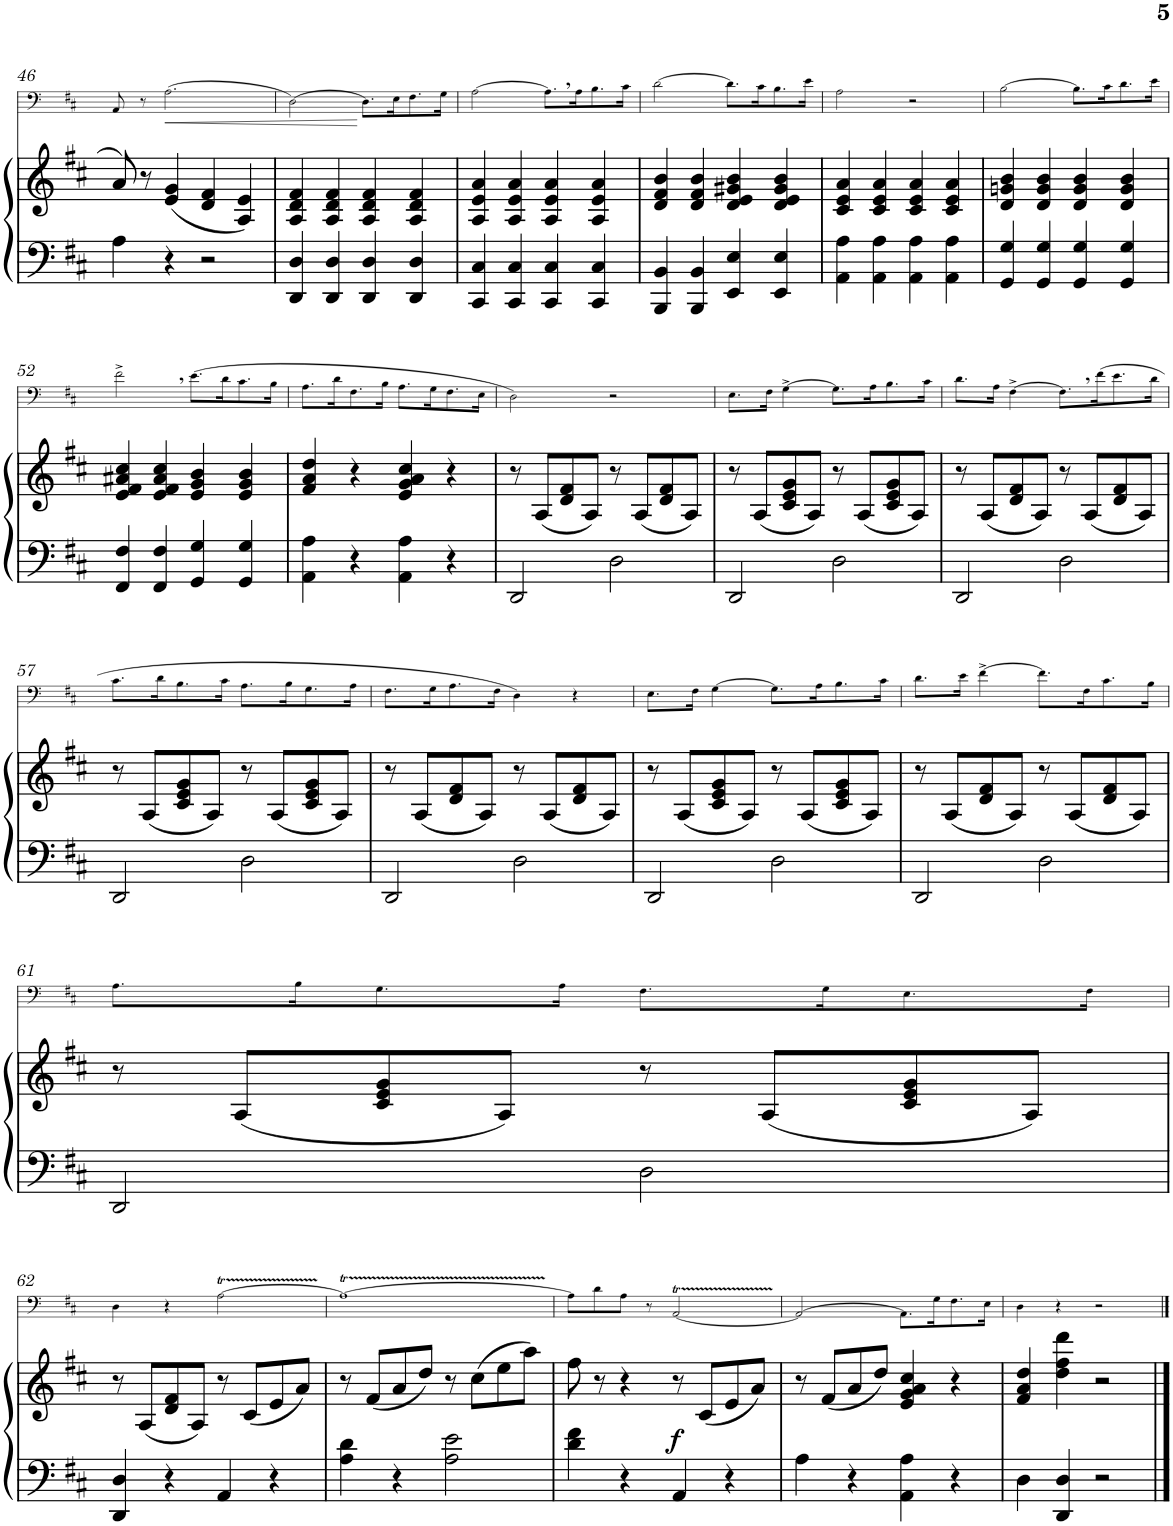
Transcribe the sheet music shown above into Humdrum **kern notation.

**kern	**kern	**dynam	**kern	**dynam
*part2	*part2	*part2	*part1	*part1
*staff3	*staff2	*staff2/3	*staff1	*staff1
*I"Piano	*	*	*I"Trombone	*
*I'Pno	*	*	*I'Trb	*
!!LO:PB:g=z
*clefF4	*clefG2	*	*clefF4	*
*k[f#c#]	*k[f#c#]	*	*k[f#c#]	*
*M4/4	*M4/4	*	*M4/4	*
*met(c)	*met(c)	*	*met(c)	*
=46	=46	=46	=46	=46
4A\	8a/	.	8AA/	.
.	8r	.	8r	.
!	!	!	!	!LO:HP:b
4r	(4e/ 4g/	.	(2.A\	<
2r	4d/ 4f#/	.	.	.
.	4A/ 4e/)	.	.	.
=47	=47	=47	=47	=47
4DD/ 4D/	4A/ 4d/ 4f#/	.	[>2D\)	.
4DD/ 4D/	4A/ 4d/ 4f#/	.	.	.
4DD/ 4D/	4A/ 4d/ 4f#/	.	8.D\L]	[
.	.	.	16E\K	.
4DD/ 4D/	4A/ 4d/ 4f#/	.	8.F#\	.
.	.	.	16G\Jk	.
=48	=48	=48	=48	=48
4CC#/ 4C#/	4A/ 4e/ 4a/	.	[>2A\	.
4CC#/ 4C#/	4A/ 4e/ 4a/	.	.	.
4CC#/ 4C#/	4A/ 4e/ 4a/	.	8.A,\L]	.
.	.	.	16A\K	.
4CC#/ 4C#/	4A/ 4e/ 4a/	.	8.B\	.
.	.	.	16c#\Jk	.
=49	=49	=49	=49	=49
4BBB/ 4BB/	4d/ 4f#/ 4b/	.	[>2d\	.
4BBB/ 4BB/	4d/ 4f#/ 4b/	.	.	.
4EE/ 4E/	4d/ 4e/ 4g#X/ 4b/	.	8.d\L]	.
.	.	.	16c#\K	.
4EE/ 4E/	4d/ 4e/ 4g#/ 4b/	.	8.B\	.
.	.	.	16e\Jk	.
=50	=50	=50	=50	=50
4AA\ 4A\	4c#/ 4e/ 4a/	.	2A\	.
4AA\ 4A\	4c#/ 4e/ 4a/	.	.	.
4AA\ 4A\	4c#/ 4e/ 4a/	.	2r	.
4AA\ 4A\	4c#/ 4e/ 4a/	.	.	.
=51	=51	=51	=51	=51
4GG/ 4G/	4d/ 4gn/ 4b/	.	[>2B\	.
4GG/ 4G/	4d/ 4g/ 4b/	.	.	.
4GG/ 4G/	4d/ 4g/ 4b/	.	8.B\L]	.
.	.	.	16c#\K	.
4GG/ 4G/	4d/ 4g/ 4b/	.	8.d\	.
.	.	.	16e\Jk	.
!!LO:LB:g=z
=52	=52	=52	=52	=52
4FF#/ 4F#/	4e/ 4f#/ 4a#X/ 4cc#/	.	2f#^,\	.
4FF#/ 4F#/	4e/ 4f#/ 4a#/ 4cc#/	.	.	.
4GG/ 4G/	4e/ 4g/ 4b/	.	(8.e\L	.
.	.	.	16d\K	.
4GG/ 4G/	4e/ 4g/ 4b/	.	8.c#\	.
.	.	.	16B\Jk	.
=53	=53	=53	=53	=53
4AA\ 4A\	4f#/ 4a/ 4dd/	.	8.A\L	.
.	.	.	16d\K	.
4r	4r	.	8.F#\	.
.	.	.	16B\Jk	.
4AA\ 4A\	4e/ 4g/ 4a/ 4cc#/	.	8.A\L	.
.	.	.	16G\K	.
4r	4r	.	8.F#\	.
.	.	.	16E\Jk	.
=54	=54	=54	=54	=54
2DD/	8r	.	2D\)	.
.	(8A/L	.	.	.
.	8d/ 8f#/	.	.	.
.	8A/J)	.	.	.
2D\	8r	.	2r	.
.	(8A/L	.	.	.
.	8d/ 8f#/	.	.	.
.	8A/J)	.	.	.
=55	=55	=55	=55	=55
2DD/	8r	.	8.E\L	.
.	(8A/L	.	.	.
.	.	.	16F#\Jk	.
.	8c#/ 8e/ 8g/	.	[>4G^\	.
.	8A/J)	.	.	.
2D\	8r	.	8.G\L]	.
.	(8A/L	.	.	.
.	.	.	16A\K	.
.	8c#/ 8e/ 8g/	.	8.B\	.
.	8A/J)	.	.	.
.	.	.	16c#\Jk	.
=56	=56	=56	=56	=56
2DD/	8r	.	8.d\L	.
.	(8A/L	.	.	.
.	.	.	16A\Jk	.
.	8d/ 8f#/	.	[>4F#^\	.
.	8A/J)	.	.	.
2D\	8r	.	8.F#,\L]	.
.	(8A/L	.	.	.
.	.	.	(16f#\K	.
.	8d/ 8f#/	.	8.e\	.
.	8A/J)	.	.	.
.	.	.	16d\Jk	.
!!LO:LB:g=z
=57	=57	=57	=57	=57
2DD/	8r	.	8.c#\L	.
.	(8A/L	.	.	.
.	.	.	16d\K	.
.	8c#/ 8e/ 8g/	.	8.B\	.
.	8A/J)	.	.	.
.	.	.	16c#\Jk	.
2D\	8r	.	8.A\L	.
.	(8A/L	.	.	.
.	.	.	16B\K	.
.	8c#/ 8e/ 8g/	.	8.G\	.
.	8A/J)	.	.	.
.	.	.	16A\Jk	.
=58	=58	=58	=58	=58
2DD/	8r	.	8.F#\L	.
.	(8A/L	.	.	.
.	.	.	16G\K	.
.	8d/ 8f#/	.	8.A\	.
.	8A/J)	.	.	.
.	.	.	16F#\Jk	.
2D\	8r	.	4D\)	.
.	(8A/L	.	.	.
.	8d/ 8f#/	.	4r	.
.	8A/J)	.	.	.
=59	=59	=59	=59	=59
2DD/	8r	.	8.E\L	.
.	(8A/L	.	.	.
.	.	.	16F#\Jk	.
.	8c#/ 8e/ 8g/	.	[>4G\	.
.	8A/J)	.	.	.
2D\	8r	.	8.G\L]	.
.	(8A/L	.	.	.
.	.	.	16A\K	.
.	8c#/ 8e/ 8g/	.	8.B\	.
.	8A/J)	.	.	.
.	.	.	16c#\Jk	.
=60	=60	=60	=60	=60
2DD/	8r	.	8.d\L	.
.	(8A/L	.	.	.
.	.	.	16e\Jk	.
.	8d/ 8f#/	.	[>4f#^\	.
.	8A/J)	.	.	.
2D\	8r	.	8.f#\L]	.
.	(8A/L	.	.	.
.	.	.	16F#\K	.
.	8d/ 8f#/	.	8.c#\	.
.	8A/J)	.	.	.
.	.	.	16B\Jk	.
!!LO:LB:g=z
=61	=61	=61	=61	=61
2DD/	8r	.	8.A\L	.
.	(8A/L	.	.	.
.	.	.	16B\K	.
.	8c#/ 8e/ 8g/	.	8.G\	.
.	8A/J)	.	.	.
.	.	.	16A\Jk	.
2D\	8r	.	8.F#\L	.
.	(8A/L	.	.	.
.	.	.	16G\K	.
.	8c#/ 8e/ 8g/	.	8.E\	.
.	8A/J)	.	.	.
.	.	.	16F#\Jk	.
!!LO:LB:g=z
=62	=62	=62	=62	=62
4DD/ 4D/	8r	.	4D\	.
.	(8A/L	.	.	.
4r	8d/ 8f#/	.	4r	.
.	8A/J)	.	.	.
4AA/	8r	.	[>2AT\	.
.	(8c#/L	.	.	.
4r	8e/	.	.	.
.	8a/J)	.	.	.
=63	=63	=63	=63	=63
4A\ 4d\	8r	.	1AT_	.
.	(8f#/L	.	.	.
4r	8a/	.	.	.
.	8dd/J)	.	.	.
2A\ 2e\	8r	.	.	.
.	(8cc#\L	.	.	.
.	8ee\	.	.	.
.	8aa\J)	.	.	.
=64	=64	=64	=64	=64
4d\ 4f#\	8ff#\	.	8A\L]	.
.	8r	.	8d\	.
4r	4r	.	8A\J	.
.	.	.	8r	.
!	!	!LO:DY:b	!	!
4AA/	8r	f	[2AAT/	.
.	(8c#/L	.	.	.
4r	8e/	.	.	.
.	8a/J)	.	.	.
=65	=65	=65	=65	=65
4A\	8r	.	2AA/_	.
.	(8f#/L	.	.	.
4r	8a/	.	.	.
.	8dd/J)	.	.	.
4AA\ 4A\	4e/ 4g/ 4a/ 4cc#/	.	8.AA\L]	.
.	.	.	16G\K	.
4r	4r	.	8.F#\	.
.	.	.	16E\Jk	.
=66	=66	=66	=66	=66
4D\	4f#/ 4a/ 4dd/	.	4D\	.
4DD/ 4D/	4dd\ 4ff#\ 4ddd\	.	4r	.
2r	2r	.	2r	.
==	==	==	==	==
*-	*-	*-	*-	*-
